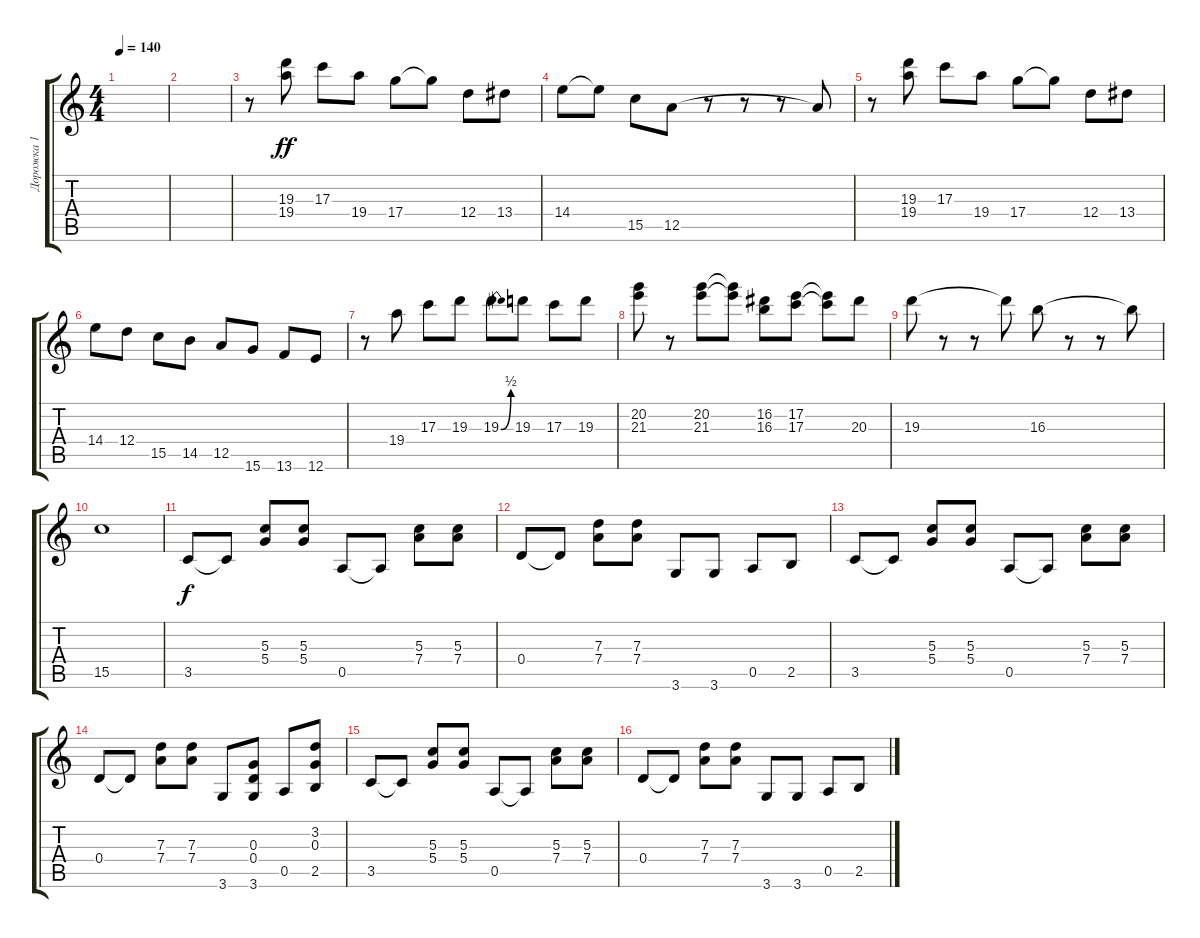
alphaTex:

\track ("Дорожка 1" "Дорожка 1") {instrument electricguitarmuted}
\staff {score tabs}
\tuning (E4 B3 G3 D3 A2 E2) {hide}
\ts (4 4)
\tempo 140
\clef g2
\ks c
|
|
r.8 (19.3 19.4).8{dy ff} 17.3.8 19.4.8 17.4.8 17.4{t}.8 12.4.8 13.4.8 |
14.4.8 14.4{t}.8 15.5.8 12.5.8 r.8 r.8 r.8 12.5{t}.8 |
r.8 (19.3 19.4).8 17.3.8 19.4.8 17.4.8 17.4{t}.8 12.4.8 13.4.8 |
14.4.8 12.4.8 15.5.8 14.5.8 12.5.8 15.6.8 13.6.8 12.6.8 |
r.8 19.4.8 17.3.8 19.3.8 19.3{be (bend 0 0 60 2)}.8 19.3.8 17.3.8 19.3.8 |
(20.2 21.3).8 r.8 (20.2 21.3).8 (20.2{t} 21.3{t}).8 (16.2 16.3).8 (17.2 17.3).8 (17.2{t} 17.3{t}).8 20.3.8 |
19.3.8 r.8 r.8 19.3{t}.8 16.3.8 r.8 r.8 16.3{t}.8 |
15.5.1 |
3.5.8{dy f} 3.5{t}.8 (5.3 5.4).8 (5.3 5.4).8 0.5.8 0.5{t}.8 (5.3 7.4).8 (5.3 7.4).8 |
0.4.8 0.4{t}.8 (7.3 7.4).8 (7.3 7.4).8 3.6.8 3.6.8 0.5.8 2.5.8 |
3.5.8 3.5{t}.8 (5.3 5.4).8 (5.3 5.4).8 0.5.8 0.5{t}.8 (5.3 7.4).8 (5.3 7.4).8 |
0.4.8 0.4{t}.8 (7.3 7.4).8 (7.3 7.4).8 3.6.8 (0.3 0.4 3.6).8 0.5.8 (3.2 0.3 2.5).8 |
3.5.8 3.5{t}.8 (5.3 5.4).8 (5.3 5.4).8 0.5.8 0.5{t}.8 (5.3 7.4).8 (5.3 7.4).8 |
0.4.8 0.4{t}.8 (7.3 7.4).8 (7.3 7.4).8 3.6.8 3.6.8 0.5.8 2.5.8
